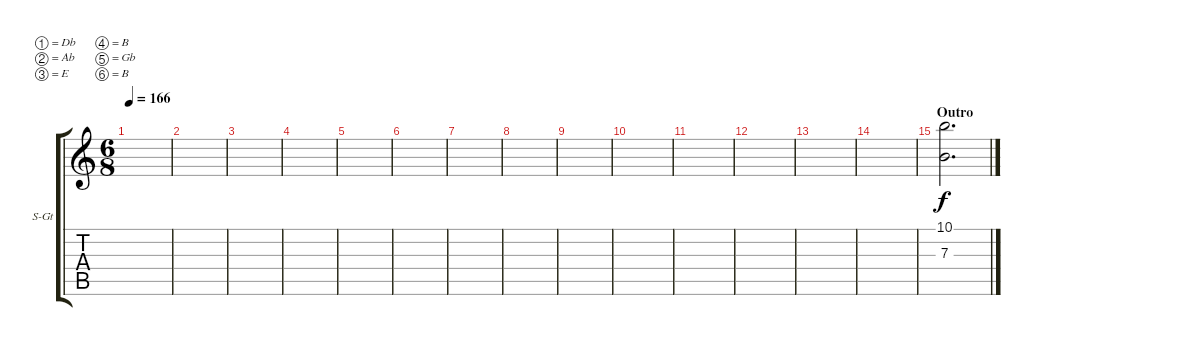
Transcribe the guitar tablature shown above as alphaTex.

\bracketExtendMode groupsimilarinstruments
\firstSystemTrackNameOrientation horizontal
\otherSystemsTrackNameOrientation horizontal
\track ("FX - Idiophone" "S-Gt") {instrument acousticgrandpiano}
\staff {score tabs}
\tuning (Db4 Ab3 E3 B2 Gb2 B1)
\displaytranspose 12
\ts (6 8)
\tempo 166
\clef g2
\ks c
|
|
|
|
|
|
|
|
|
|
|
|
|
|
\section ("" "Outro")
(10.1 7.3).2{d}
